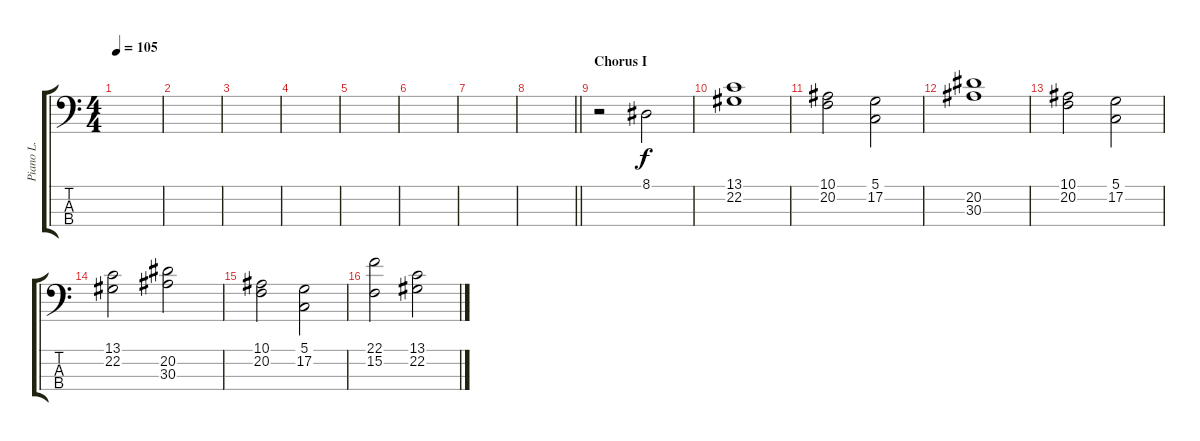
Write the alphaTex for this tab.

\track ("Piano L." "Piano L.") {instrument acousticgrandpiano}
\staff {score tabs}
\tuning (G2 D2 A1 E1) {hide}
\ts (4 4)
\tempo 105
\clef f4
\ks c
|
|
|
|
|
|
|
\barLineRight lightlight
|
\section ("" "Chorus I")
r.2 8.1.2 |
(13.1 22.2).1 |
(10.1 20.2).2 (5.1 17.2).2 |
(20.2 30.3).1 |
(10.1 20.2).2 (5.1 17.2).2 |
(13.1 22.2).2 (20.2 30.3).2 |
(10.1 20.2).2 (5.1 17.2).2 |
(22.1 15.2).2 (13.1 22.2).2
